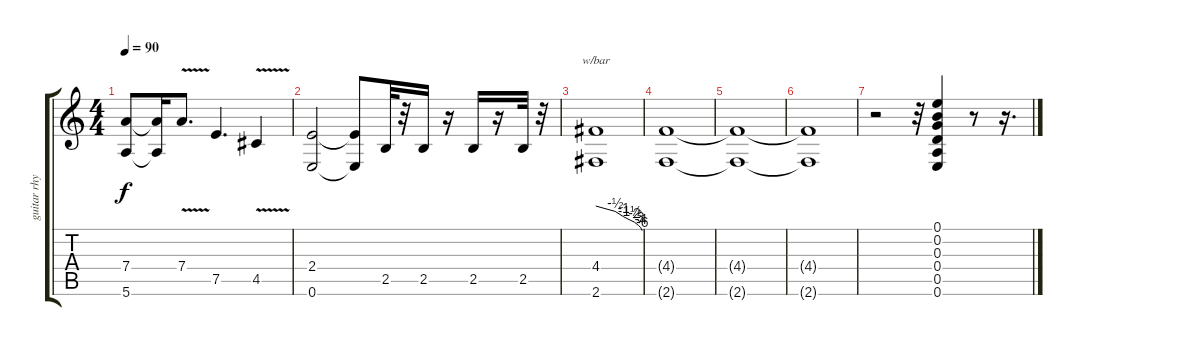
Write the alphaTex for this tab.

\track ("guitar rhythm right" "guitar rhy") {instrument distortionguitar}
\staff {score tabs}
\tuning (E4 B3 G3 D3 A2 E2) {hide}
\ts (4 4)
\tempo 90
\clef g2
\ks c
(7.4{t} 5.6{t}).8{dy f} (7.4{t} 5.6{t}).16 7.4{v}.8{d} 7.5.4{d} 4.5{v}.4 |
(2.4 0.6).2 (2.4{t} 0.6{t}).8 2.5.32 r.32 2.5.16 r.16 2.5.16 r.16 2.5.32 r.32 |
(4.4 2.6).1{tbe (custom default 0 0 25 -2 36 -4 44 -6 50 -8 55 -12 58 -16 60 -24) volume 7} |
(4.4{t} 2.6{t}).1 |
(4.4{t} 2.6{t}).1 |
(4.4{t} 2.6{t}).1 |
r.2 r.32 (0.1 0.2 0.3 0.4 0.5 0.6).4{volume 16 instrument gunshot} r.8 r.16{d}
